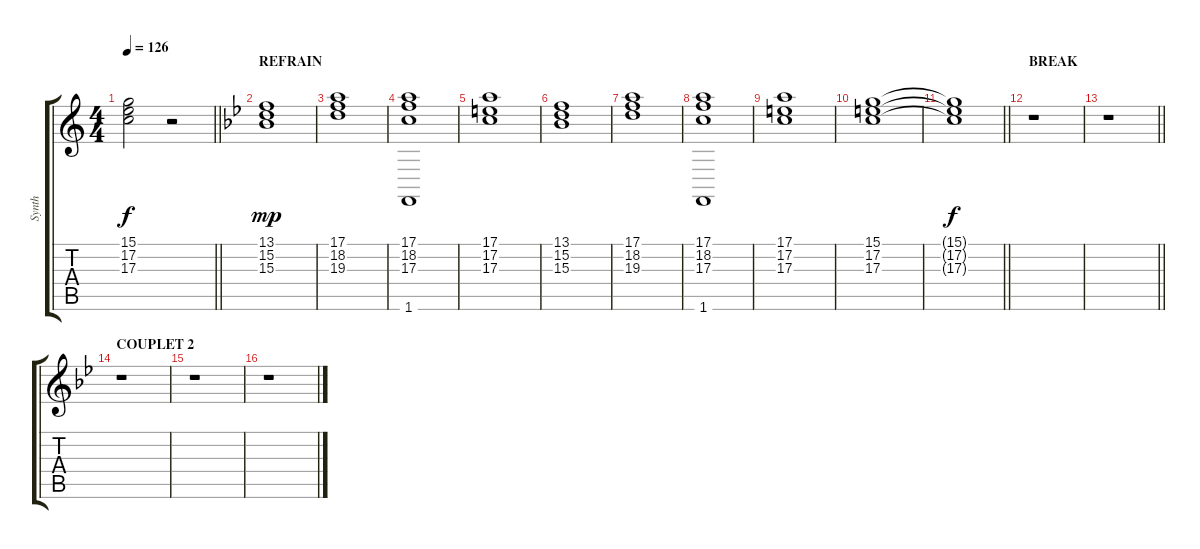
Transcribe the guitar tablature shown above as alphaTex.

\track ("Synth" "Synth") {instrument stringensemble2}
\staff {score tabs}
\tuning (E4 B3 G3 D3 A2 E2) {hide}
\ts (4 4)
\tempo 126
\clef g2
\barLineRight lightlight
\ks c
(15.1{t} 17.2{t} 17.3{t}).2{dy f} r.2 |
\section ("" "REFRAIN")
\ks bb
(13.1 15.2 15.3).1{dy mp} |
(17.1 18.2 19.3).1 |
(17.1 18.2 17.3 1.6).1 |
(17.1 17.2 17.3).1 |
(13.1 15.2 15.3).1 |
(17.1 18.2 19.3).1 |
(17.1 18.2 17.3 1.6).1 |
(17.1 17.2 17.3).1 |
(15.1 17.2 17.3).1 |
\barLineRight lightlight
(15.1{t} 17.2{t} 17.3{t}).1{dy f} |
\section ("" "BREAK")
r.1 |
\barLineRight lightlight
r.1 |
\section ("" "COUPLET 2")
r.1 |
r.1 |
r.1
